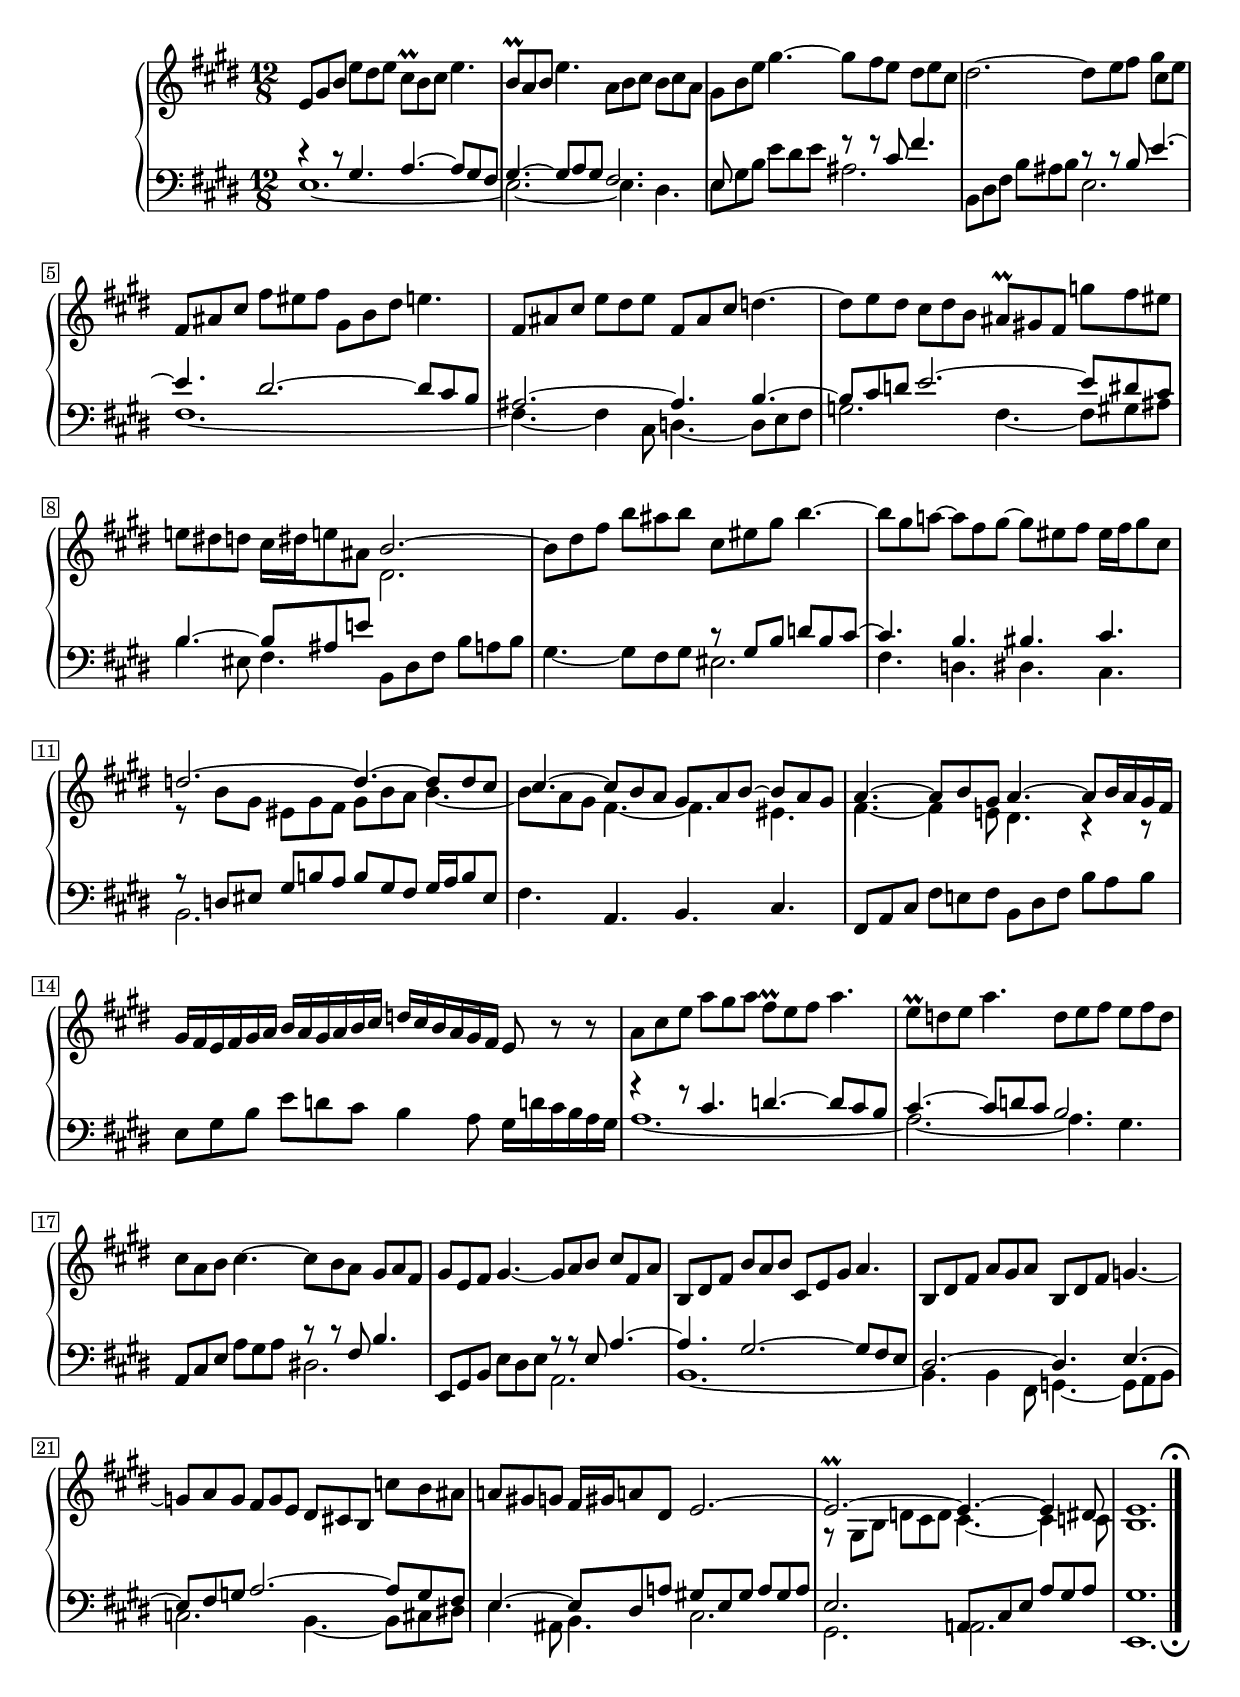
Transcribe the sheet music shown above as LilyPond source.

Global = {
  \key e \major
  \time 12/8
  \include "../global.ly"
}

Soprano = \context Voice = "one" \relative c {
  \voiceOne
  \stemNeutral\tieNeutral
  \override MultiMeasureRest.staff-position = #0
  \override Rest.staff-position = #0
  \label #'Praeludium09
  %1
  | e'8 gis b  e dis e  cis\prall b cis  e4.
  | b8\prall a b  e4.  a,8 b cis  b cis a
  | gis8 b e  gis4.~  gis8 fis e  dis e cis
  | dis2.~ dis8 e fis  gis cis, e
  %5
  | fis,8 ais cis  fis eis fis  gis, b dis  e4.
  | fis,8 ais cis  e dis e  fis, ais cis  d4.~
  | d8 e \once\omit Accidental d  cis d b  ais\prall gis fis  g' fis eis
  | e!8 dis! d  cis16 dis e8 ais,  \once\stemUp b2.^~
  | b8 dis fis  b ais b  cis, eis gis  b4.~
  %10
  | b8 gis a~  a fis gis~  gis eis fis  eis16 fis gis8 cis,
  | \stemUp\tieUp d2.~ d4.~ d8 d cis
  | cis4.~ cis8 b a  gis a b~  b a gis
  | a4.~ a8 b gis  a4.~ a8 b16 a gis fis
  | \stemNeutral\tieNeutral gis16 fis e fis gis a  b a gis a b cis  d cis b a gis fis  e8 r r
  %15
  | a8 cis e  a gis a  fis\prall e fis  a4.
  | e8\prall d e  a4. d,8 e fis  e fis d
  | cis8 a b  cis4.~ cis8 b a  gis a fis
  | gis8 e fis  gis4.~ gis8 a b  cis fis, a
  | b,8 dis fis  b a b  cis, e gis  a4.
  %20
  | b,8 dis fis  a gis a  b, dis fis  g4.~
  | g8 a \once\omit Accidental g  fis g e  dis cis b  c' b ais
  | a!8 gis g  fis16 gis a8 dis,  \stemUp\tieUp e2.~
  | e2.~\prall e4.~ e4 dis!8
  | e1.
    \override Score.TextMark.self-alignment-X = #CENTER
    \textEndMark \markup { \musicglyph "scripts.ufermata" }
    \fine
}

Alto = \context Voice = "two" \relative c' {
  \voiceTwo
  \stemDown\tieDown
  %1
  | s1.*10
  %11
  | r8 b' gis  eis gis fis  gis b a  b4.~
  | b8 a gis  fis4.~ fis eis
  | fis4.~ fis4 e!8  dis4. r4 r8
  | s1.*9
  %23
  | r8 gis,8 b  d cis d  cis4.~ cis4 c8
  | b1.
}

Tenor = \context Voice = "three" \relative c' {
  \voiceThree
  \stemUp\tieUp
  %1
  | r4 r8 gis4. a~ a8 gis fis
  | gis4.~ gis8 a gis  fis2.
  | e8 s4 s4. r8 r cis' fis4.
  | s2. r8 r b, e4.~
  %5
  | e4. dis2.~ dis8 cis b
  | ais2.~ ais4. b~
  | b8 cis d  e2.~ e8 dis cis
  | b4.~ b8 ais e'!
    \change Staff = "upper" \voiceTwo
    dis2.
  | \change Staff = "lower" \voiceThree
    s2. r8 gis, b  d b cis~
  %10
  | cis4. b bis cis
  | r8 d, eis  gis b a  b gis fis  gis16 a b8 eis,
  | s1.*3
  | r4 r8 cis'4. d~ d8 cis b
  | cis4.~ cis8 d cis  b2.
  %15
  | s2. r8 r fis b4.
  | s2. r8 r e, a4.~
  | a4. gis2.~ gis8 fis e
  | dis2.~ dis4. e~
  | e8 fis g  a2.~ a8 g fis
  %20
  | e4.~ e8 dis a'!  gis e gis  a gis a
  | e2. a,8 cis e a gis a
  | gis1.
}

Bass = \context Voice = "four" \relative c {
  \voiceFour
  \stemDown\tieDown
  \override MultiMeasureRest.staff-position = #0
  \override Rest.staff-position = #0
  \mergeDifferentlyDottedOn
  %1
  | e1.~
  | e2.~ e4. dis
  | e8 gis b  e dis e  ais,2.
  | b,8 dis fis  b ais b  e,2.
  %5
  | fis1.~
  | fis4.~ fis4 cis8  d4.~ d8 e fis
  | g2. fis4.~ fis8 gis ais
  | b4 eis,8 fis4.  b,8 dis fis  b a b
  | gis4.~ gis8 fis gis  eis2.
  %10
  | fis4. d dis cis
  | b2. s
  | \stemNeutral fis'4. a, b cis
  | fis,8 a cis  fis e! fis  b, dis fis  b a b
  | e,8 gis b  e d cis  b4 a8  gis16 d'! cis b a gis
  %15
  | \stemDown a1.~
  | a2.~ a4. gis
  | \stemNeutral a,8 cis e  a gis a  \stemDown dis,!2.
  | \stemNeutral e,8 gis b  e dis e  \stemDown a,2.
  | b1.~
  %20
  | b4. b4 fis8  g4.~ g8 a b
  | c2. b4.~ b8 cis dis!
  | e4 ais,8 b4.  cis2.
  | gis2. a
  | e1.
    \tweak direction #DOWN
    \textEndMark \markup { \musicglyph "scripts.dfermata" }
    \fine
}

forceBreaks = {
  % page 1
  \repeat unfold 3 { s1.\noBreak } s1.\break\noPageBreak
  \repeat unfold 2 { s1.\noBreak } s1.\break\noPageBreak
  \repeat unfold 2 { s1.\noBreak } s1.\break\noPageBreak
  \repeat unfold 2 { s1.\noBreak } s1.\break\noPageBreak
  \repeat unfold 2 { s1.\noBreak } s1.\break\noPageBreak
  \repeat unfold 3 { s1.\noBreak } s1.\break\noPageBreak
}

\score {
  \new PianoStaff
  <<
    \accidentalStyle Score.piano
    \context Staff = "upper" <<
      \set Staff.midiInstrument = #"acoustic grand"
      \Global
      \clef treble
      \Soprano
      \Alto
    >>
    \context Staff = "lower" <<
      \set Staff.midiInstrument = #"acoustic grand"
      \Global
      \clef bass
      \Tenor
      \Bass
    >>
    \new Devnull \forceBreaks
  >>
  \header {
    composer = ##f % "Johann Sebastian Bach"
    opus = ##f % "BWV 854"
    title = \markup { "Praeludium IX" }
    subtitle = ##f
  }
  \layout {
    \context {
      \PianoStaff
      \override Parentheses.font-size = #-2
      \override TextScript.font-shape = #'italic
      \override TextScript.font-size = #-1
    }
  }
  \midi {
    \tempo 4 = 100
  }
}
